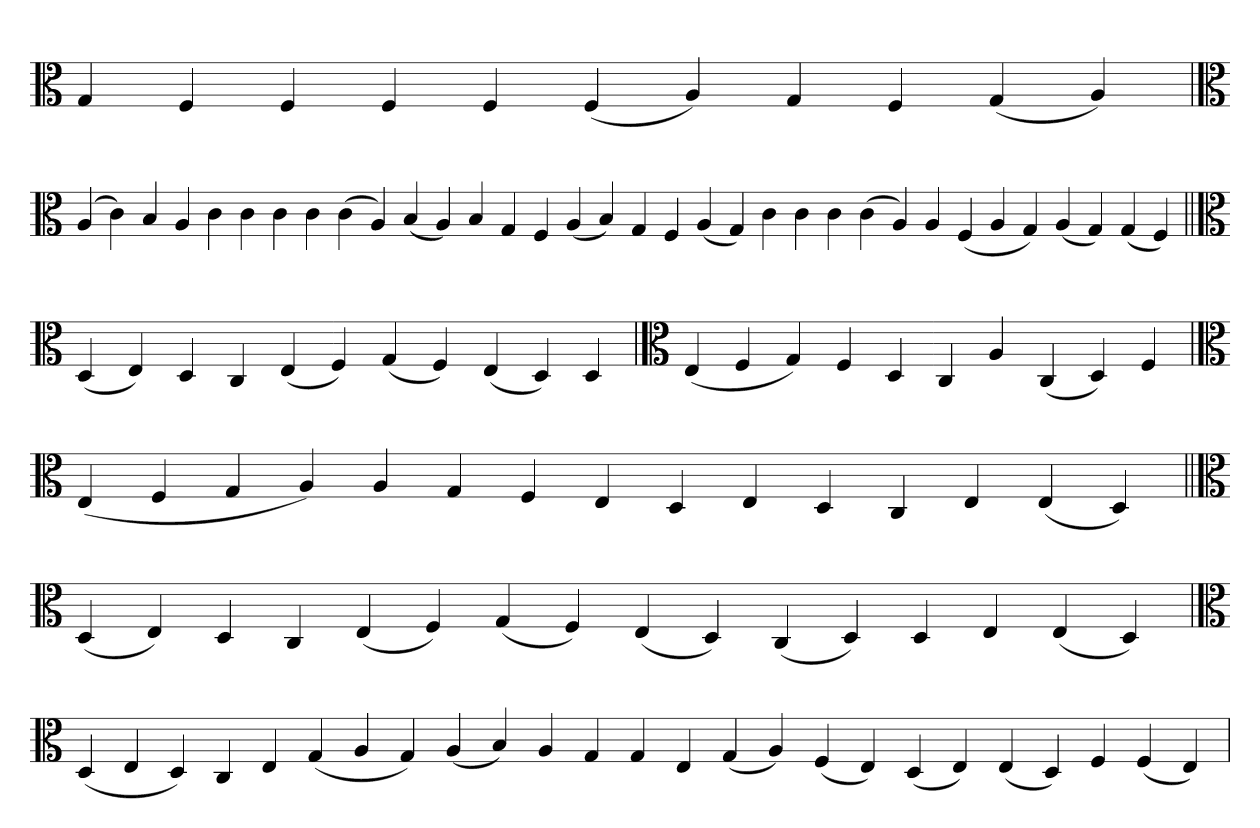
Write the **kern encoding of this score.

**kern
*part1
*staff1
*clefC3
=
4G
4F
4F
4F
4F
(4F
4A)
4G
4F
(4G
4A)
=`
*clefC3
(4A
4c)
4B
4A
4c
4c
4c
4c
(4c
4A)
(4B
4A)
4B
4G
4F
(4A
4B)
4G
4F
(4A
4G)
4c
4c
4c
(4c
4A)
4A
(4F
4A
4G)
(4A
4G)
(4G
4F)
=||
*clefC3
(4D
4E)
4D
4C
(4E
4F)
(4G
4F)
(4E
4D)
4D
=`
*clefC3
(4E
4F
4G)
4F
4D
4C
4A
(4C
4D)
4F
=`
*clefC3
(4E
4F
4G
4A)
4A
4G
4F
4E
4D
4E
4D
4C
4E
(4E
4D)
=||
*clefC3
(4D
4E)
4D
4C
(4E
4F)
(4G
4F)
(4E
4D)
(4C
4D)
4D
4E
(4E
4D)
='
*clefC3
(4D
4E
4D)
4C
4E
(4G
4A
4G)
(4A
4B)
4A
4G
4G
4E
(4G
4A)
(4F
4E)
(4D
4E)
(4E
4D)
4F
(4F
4E)
=
*-
